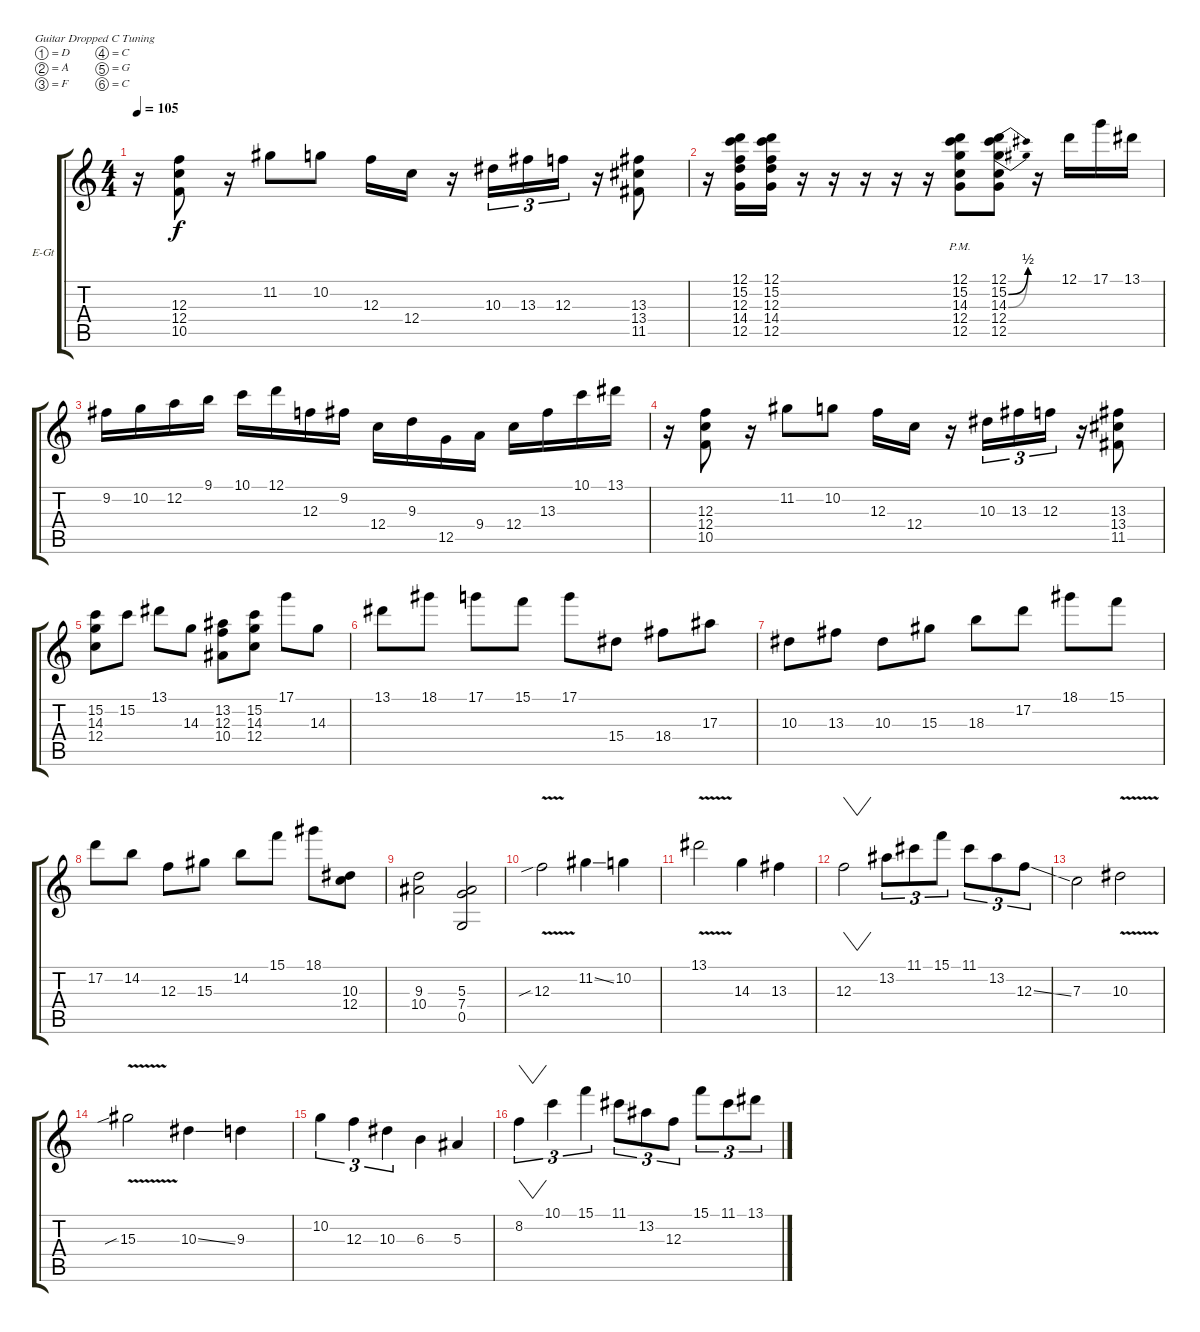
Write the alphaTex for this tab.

\bracketExtendMode groupsimilarinstruments
\firstSystemTrackNameOrientation horizontal
\otherSystemsTrackNameOrientation horizontal
\track ("Brendan" "E-Gt") {instrument distortionguitar}
\staff {score tabs}
\tuning (D4 A3 F3 C3 G2 C2)
\ts (4 4)
\tempo 105
\clef g2
\ks c
r.16{dy f} (12.3 12.4 10.5).8 r.16 11.2.8 10.2.8 12.3.16 12.4.16 r.16 10.3.16{tu (3 2)} 13.3.16{tu (3 2)} 12.3.16{tu (3 2)} r.16 (13.3 13.4 11.5).8 |
r.16 (12.1 15.2 12.3 14.4 12.5).16 (12.1 15.2 12.3 14.4 12.5).16 r.16 r.16 r.16 r.16 r.16 (12.1 15.2 14.3 12.4{pm} 12.5).8 (12.1 15.2{be (bend 0 0 60 2)} 14.3{be (bend 0 0 60 2)} 12.4 12.5).8 r.16 12.1.16 17.1.16 13.1.16 |
9.2.16 10.2.16 12.2.16 9.1.16 10.1.16 12.1.16 12.3.16 9.2.16 12.4.16 9.3.16 12.5.16 9.4.16 12.4.16 13.3.16 10.1.16 13.1.16 |
r.16 (12.3 12.4 10.5).8 r.16 11.2.8 10.2.8 12.3.16 12.4.16 r.16 10.3.16{tu (3 2)} 13.3.16{tu (3 2)} 12.3.16{tu (3 2)} r.16 (13.3 13.4 11.5).8 |
(15.2 14.3 12.4).8 15.2.8 13.1.8 14.3.8 (13.2 12.3 10.4).8 (15.2 14.3 12.4).8 17.1.8 14.3.8 |
13.1.8 18.1.8 17.1.8 15.1.8 17.1.8 15.4.8 18.4.8 17.3.8 |
10.3.8 13.3.8 10.3.8 15.3.8 18.3.8 17.2.8 18.1.8 15.1.8 |
17.2.8 14.2.8 12.3.8 15.3.8 14.2.8 15.1.8 18.1.8 (10.3 12.4).8 |
(9.3 10.4).2 (5.3 7.4 0.5).2 |
12.3{v sib}.2 11.2{ss}.4 10.2.4 |
13.1{v}.2 14.3.4 13.3.4 |
12.3.2{vw} 13.2.8{tu (3 2)} 11.1.8{tu (3 2)} 15.1.8{tu (3 2)} 11.1.8{tu (3 2)} 13.2.8{tu (3 2)} 12.3{ss}.8{tu (3 2)} |
7.3.2 10.3{v}.2 |
15.3{v sib}.2 10.3{ss}.4 9.3.4 |
10.2.4{tu (3 2)} 12.3.4{tu (3 2)} 10.3.4{tu (3 2)} 6.3.4 5.3.4 |
8.2.4{vw tu (3 2)} 10.1.4{tu (3 2)} 15.1.4{tu (3 2)} 11.1.8{tu (3 2)} 13.2.8{tu (3 2)} 12.3.8{tu (3 2)} 15.1.8{tu (3 2)} 11.1.8{tu (3 2)} 13.1.8{tu (3 2)}
